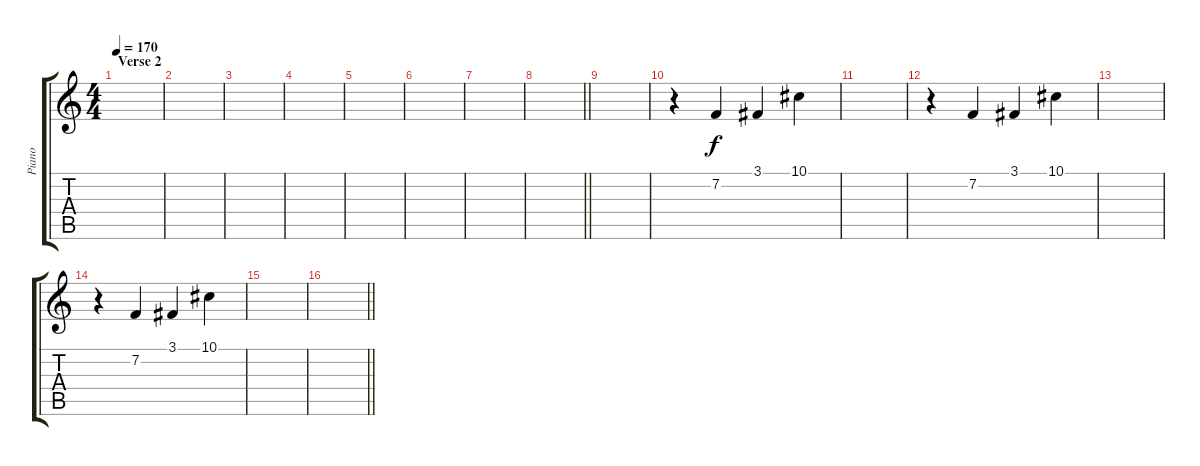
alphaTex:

\track ("Piano" "Piano") {instrument acousticgrandpiano}
\staff {score tabs}
\tuning (Eb4 Bb3 Gb3 Db3 Ab2 Db2) {hide}
\ts (4 4)
\section ("" "Verse 2")
\tempo 170
\clef g2
\ks c
|
|
|
|
|
|
|
\barLineRight lightlight
|
|
r.4 7.2.4 3.1.4 10.1.4 |
|
r.4 7.2.4 3.1.4 10.1.4 |
|
r.4 7.2.4 3.1.4 10.1.4 |
|
\barLineRight lightlight
